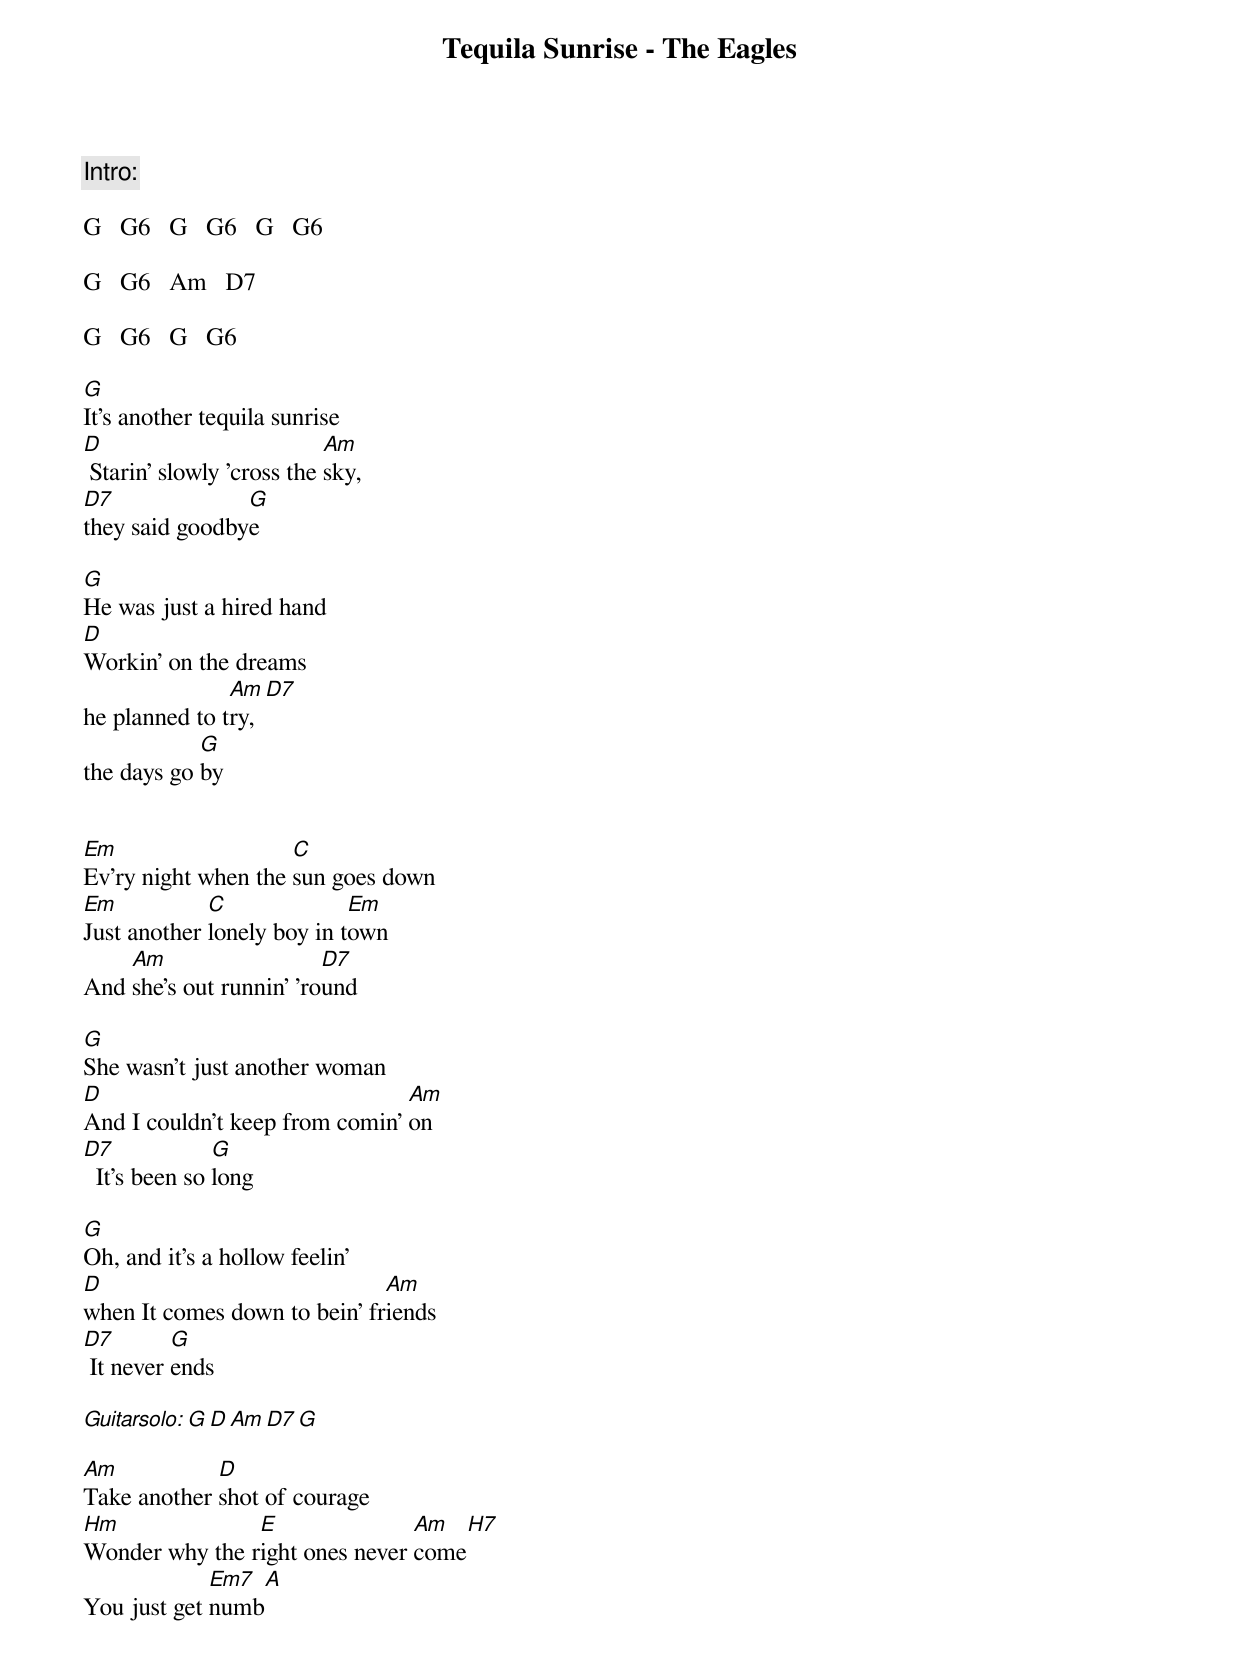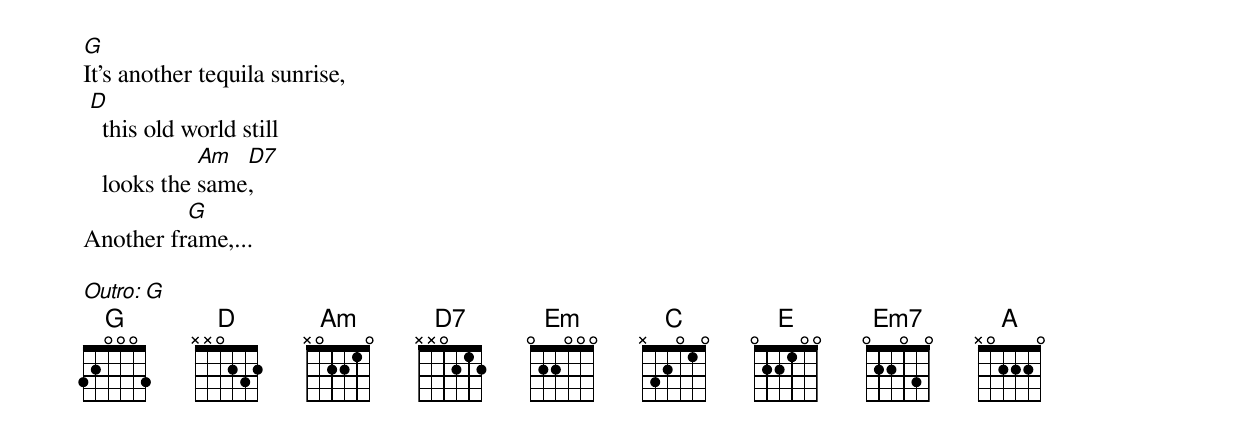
Tequila Sunrise - The Eagles

Intro:

G   G6   G   G6   G   G6

G   G6   Am   D7

G   G6   G   G6

G
It's another tequila sunrise
D          		   Am
 Starin' slowly 'cross the sky,
D7              G
they said goodbye

G
He was just a hired hand
D
Workin' on the dreams
               Am D7
he planned to try,
            G
the days go by


Em                   C
Ev'ry night when the sun goes down
Em           C              Em
Just another lonely boy in town
    Am                   D7
And she's out runnin' 'round

G
She wasn't just another woman
D                               Am
And I couldn't keep from comin' on
D7             G
  It's been so long

G
Oh, and it's a hollow feelin'
D                             Am
when It comes down to bein' friends
D7        G
 It never ends

Guitarsolo:   G    D    Am    D7    G

Am           D
Take another shot of courage
Hm              E               Am  H7
Wonder why the right ones never come
             Em7  A
You just get numb

G
It's another tequila sunrise,
 D
   this old world still
             Am  D7
   looks the same,
          G
Another frame,...

Outro:  G
